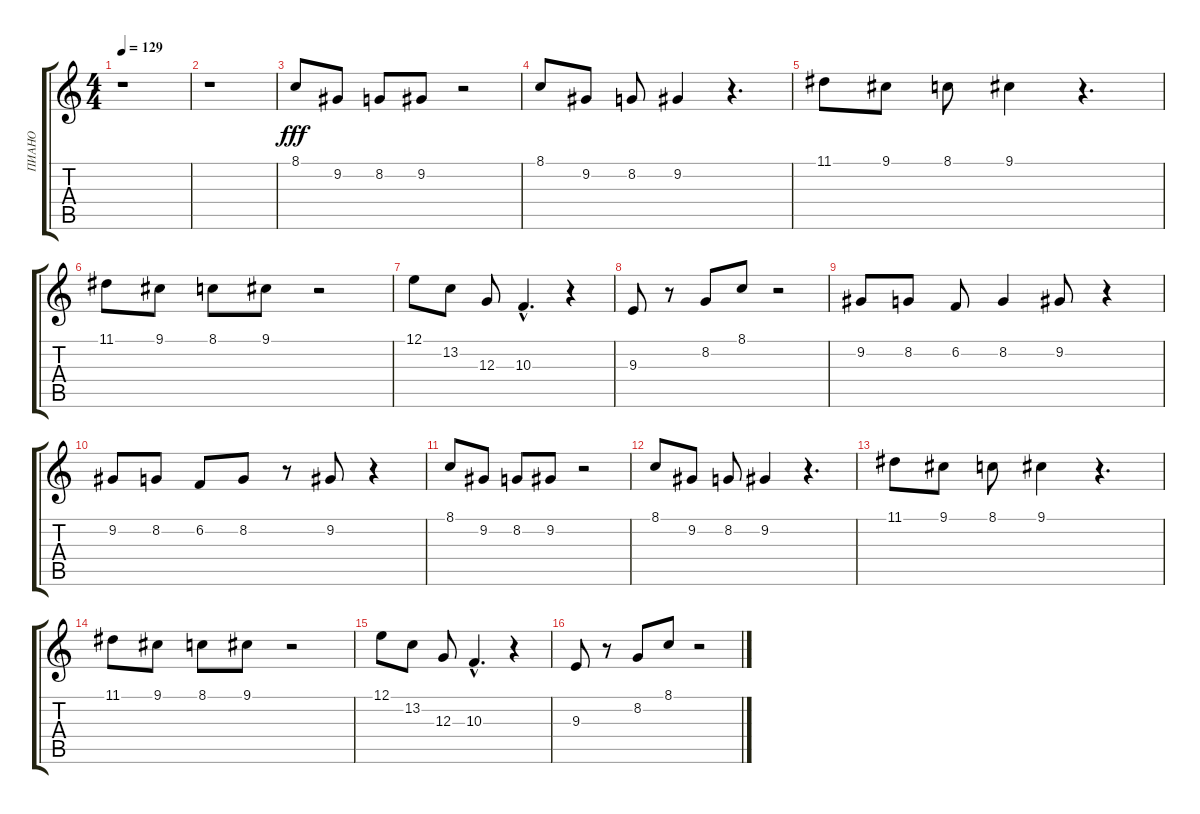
\track ("ПИАНО" "ПИАНО") {instrument honkytonkpiano}
\staff {score tabs}
\tuning (E4 B3 G3 D3 A2 E2) {hide}
\ts (4 4)
\tempo 129
\clef g2
\ks c
r.1{dy fff} |
r.1 |
8.1.8 9.2.8 8.2.8 9.2.8 r.2 |
8.1.8 9.2.8 8.2.8 9.2.4 r.4{d} |
11.1.8 9.1.8 8.1.8 9.1.4 r.4{d} |
11.1.8 9.1.8 8.1.8 9.1.8 r.2 |
12.1.8 13.2.8 12.3.8 10.3{hac}.4{d} r.4 |
9.3.8 r.8 8.2.8 8.1.8 r.2 |
9.2.8 8.2.8 6.2.8 8.2.4 9.2.8 r.4 |
9.2.8 8.2.8 6.2.8 8.2.8 r.8 9.2.8 r.4 |
8.1.8 9.2.8 8.2.8 9.2.8 r.2 |
8.1.8 9.2.8 8.2.8 9.2.4 r.4{d} |
11.1.8 9.1.8 8.1.8 9.1.4 r.4{d} |
11.1.8 9.1.8 8.1.8 9.1.8 r.2 |
12.1.8 13.2.8 12.3.8 10.3{hac}.4{d} r.4 |
9.3.8 r.8 8.2.8 8.1.8 r.2
